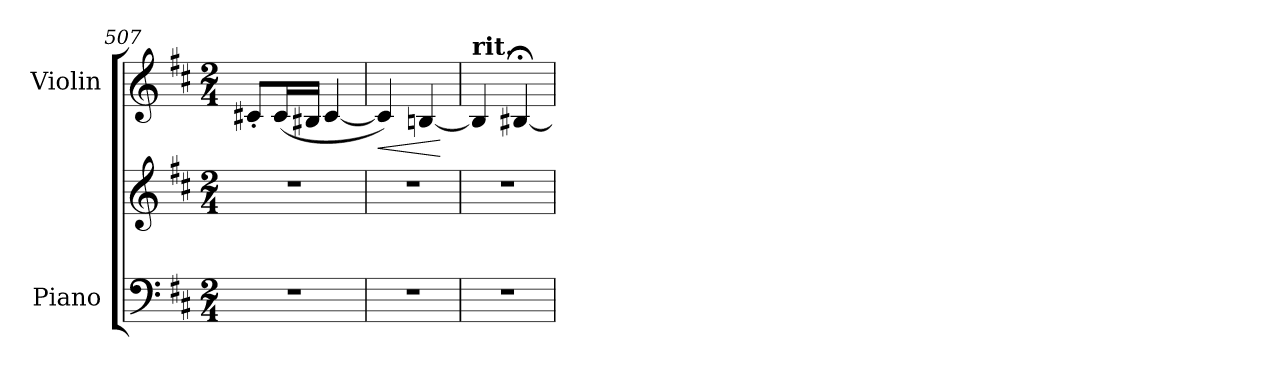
**kern	**kern	**kern	**dynam
*part2	*part2	*part1	*part1
*staff3	*staff2	*staff1	*staff1
*I"Piano	*	*I"Violin	*
*I'Pno.	*	*I'Vln.	*
*clefF4	*clefG2	*clefG2	*
*k[f#c#]	*k[f#c#]	*k[f#c#]	*
*M2/4	*M2/4	*M2/4	*
*MM100	*MM100	*MM100	*
=507	=507	=507	=507
2r	2r	8c#X'/L	.
.	.	(16c#/L	.
.	.	16B#X/JJ	.
*	*	*MM80	*
.	.	[4c#/	.
=508	=508	=508	=508
!	!	!	!LO:HP:b
2r	2r	4c#/])	<
.	.	[4Bn/	.
.	.	.	[
=509	=509	=509	=509
!	!	!LO:TX:a:B:t=rit.	!
2r	2r	4B/]	.
*	*	*MM65	*
.	.	[4B#X;</	.
=	=	=	=
*-	*-	*-	*-
